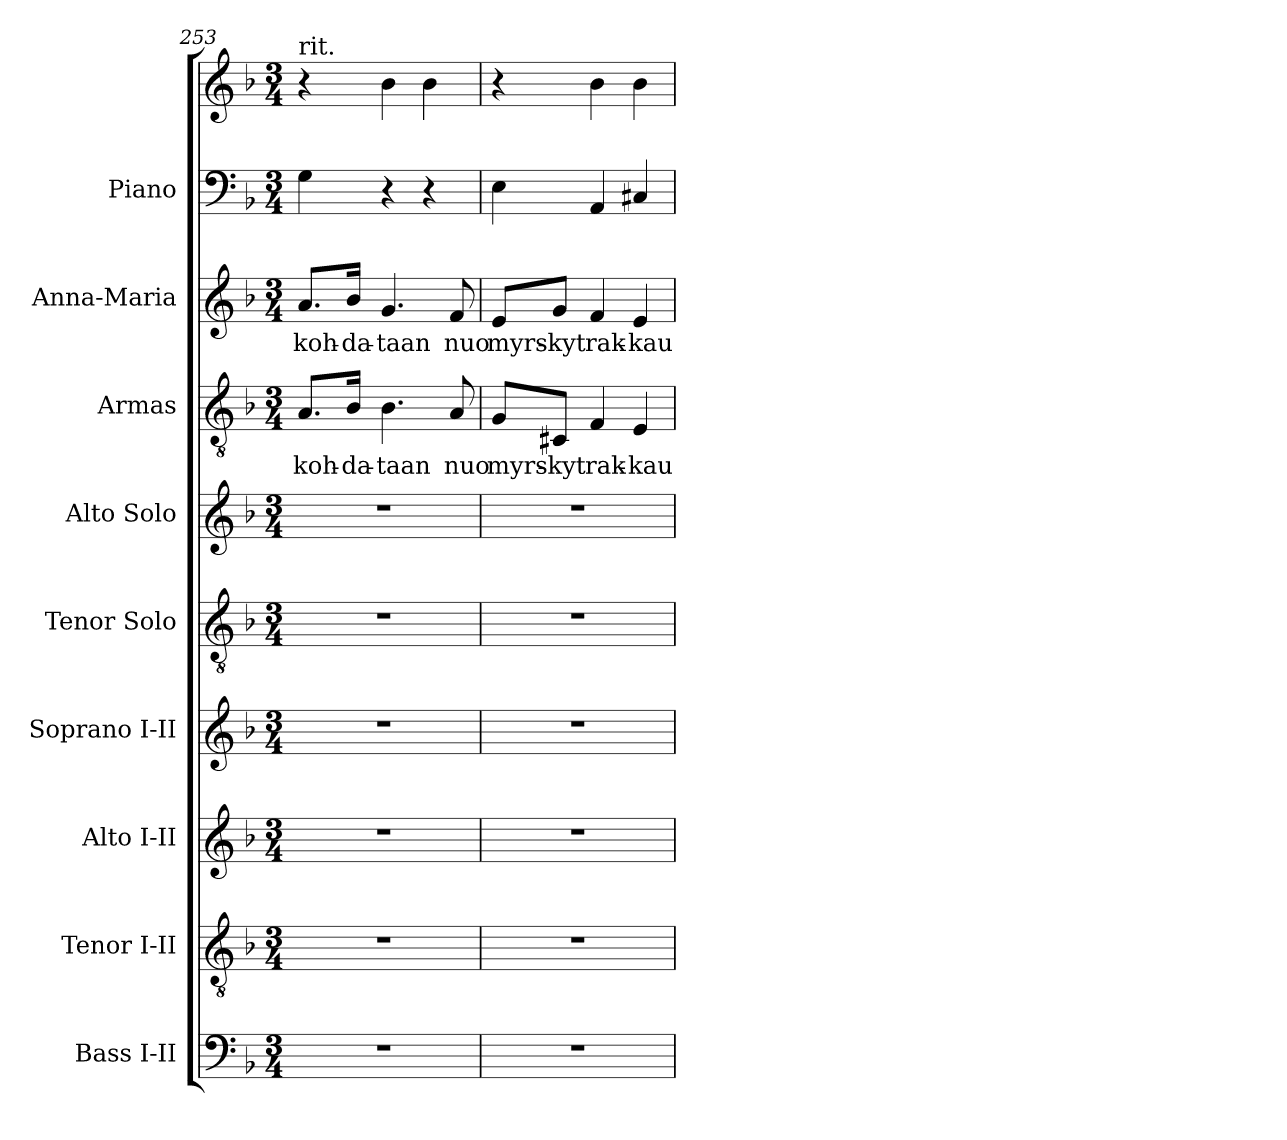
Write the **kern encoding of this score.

**kern	**kern	**kern	**kern	**kern	**kern	**kern	**text	**kern	**text	**kern	**kern
*part9	*part8	*part7	*part6	*part5	*part4	*part3	*part3	*part2	*part2	*part1	*part1
*staff10	*staff9	*staff8	*staff7	*staff6	*staff5	*staff4	*staff4	*staff3	*staff3	*staff2	*staff1
*I"Bass I-II	*I"Tenor I-II	*I"Alto I-II	*I"Soprano I-II	*I"Tenor Solo	*I"Alto Solo	*I"Armas	*	*I"Anna-Maria	*	*I"Piano	*
*I'B.	*I'T.	*I'A.	*I'S.	*I'T. Solo	*I'A. Solo	*I'Armas	*	*I'A-M	*	*I'Pno.	*
*clefF4	*clefGv2	*clefG2	*clefG2	*clefGv2	*clefG2	*clefGv2	*	*clefG2	*	*clefF4	*clefG2
*	*ITrd7c12	*	*	*ITrd7c12	*	*ITrd7c12	*	*	*	*	*
*k[b-]	*k[b-]	*k[b-]	*k[b-]	*k[b-]	*k[b-]	*k[b-]	*	*k[b-]	*	*k[b-]	*k[b-]
*F:	*F:	*F:	*F:	*F:	*F:	*F:	*	*F:	*	*F:	*F:
*M3/4	*M3/4	*M3/4	*M3/4	*M3/4	*M3/4	*M3/4	*	*M3/4	*	*M3/4	*M3/4
=253	=253	=253	=253	=253	=253	=253	=253	=253	=253	=253	=253
!LO:N:vis=1	!LO:N:vis=1	!LO:N:vis=1	!LO:N:vis=1	!LO:N:vis=1	!LO:N:vis=1	!	!	!	!	!	!
!	!	!	!	!	!	!	!LO:LY:b:color=#000000	!	!	!	!
!	!	!	!	!	!	!	!	!	!	!	!LO:TX:t=rit.
!	!	!	!	!	!	!	!	!	!LO:LY:b:color=#000000	!	!
2.r	2.r	2.r	2.r	2.r	2.r	8.AAi/L	koh-	8.ai/L	koh-	4Gi\	4r
!	!	!	!	!	!	!	!LO:LY:b:color=#000000	!	!	!	!
!	!	!	!	!	!	!	!	!	!LO:LY:b:color=#000000	!	!
.	.	.	.	.	.	16BB-i/Jk	-da-	16b-i/Jk	-da-	.	.
!	!	!	!	!	!	!	!LO:LY:b:color=#000000	!	!	!	!
!	!	!	!	!	!	!	!	!	!LO:LY:b:color=#000000	!	!
.	.	.	.	.	.	4.BB-i\	-taan	4.gi/	-taan	4r	4b-i\
.	.	.	.	.	.	.	.	.	.	4r	4b-i\
!	!	!	!	!	!	!	!LO:LY:b:color=#000000	!	!	!	!
!	!	!	!	!	!	!	!	!	!LO:LY:b:color=#000000	!	!
.	.	.	.	.	.	8AAi/	nuo	8fi/	nuo	.	.
=254	=254	=254	=254	=254	=254	=254	=254	=254	=254	=254	=254
!LO:N:vis=1	!LO:N:vis=1	!LO:N:vis=1	!LO:N:vis=1	!LO:N:vis=1	!LO:N:vis=1	!	!	!	!	!	!
!	!	!	!	!	!	!	!LO:LY:b:color=#000000	!	!	!	!
!	!	!	!	!	!	!	!	!	!LO:LY:b:color=#000000	!	!
2.r	2.r	2.r	2.r	2.r	2.r	8GGi/L	myrs-	8ei/L	myrs-	4Ei\	4r
!	!	!	!	!	!	!	!LO:LY:b:color=#000000	!	!	!	!
!	!	!	!	!	!	!	!	!	!LO:LY:b:color=#000000	!	!
.	.	.	.	.	.	8CC#Xi/J	-kyt	8gi/J	-kyt	.	.
!	!	!	!	!	!	!	!LO:LY:b:color=#000000	!	!	!	!
!	!	!	!	!	!	!	!	!	!LO:LY:b:color=#000000	!	!
.	.	.	.	.	.	4FFi/	rak-	4fi/	rak-	4AAi/	4b-i\
!	!	!	!	!	!	!	!LO:LY:b:color=#000000	!	!	!	!
!	!	!	!	!	!	!	!	!	!LO:LY:b:color=#000000	!	!
.	.	.	.	.	.	4EEi/	-kau-	4ei/	-kau-	4C#Xi/	4b-i\
=	=	=	=	=	=	=	=	=	=	=	=
*-	*-	*-	*-	*-	*-	*-	*-	*-	*-	*-	*-
